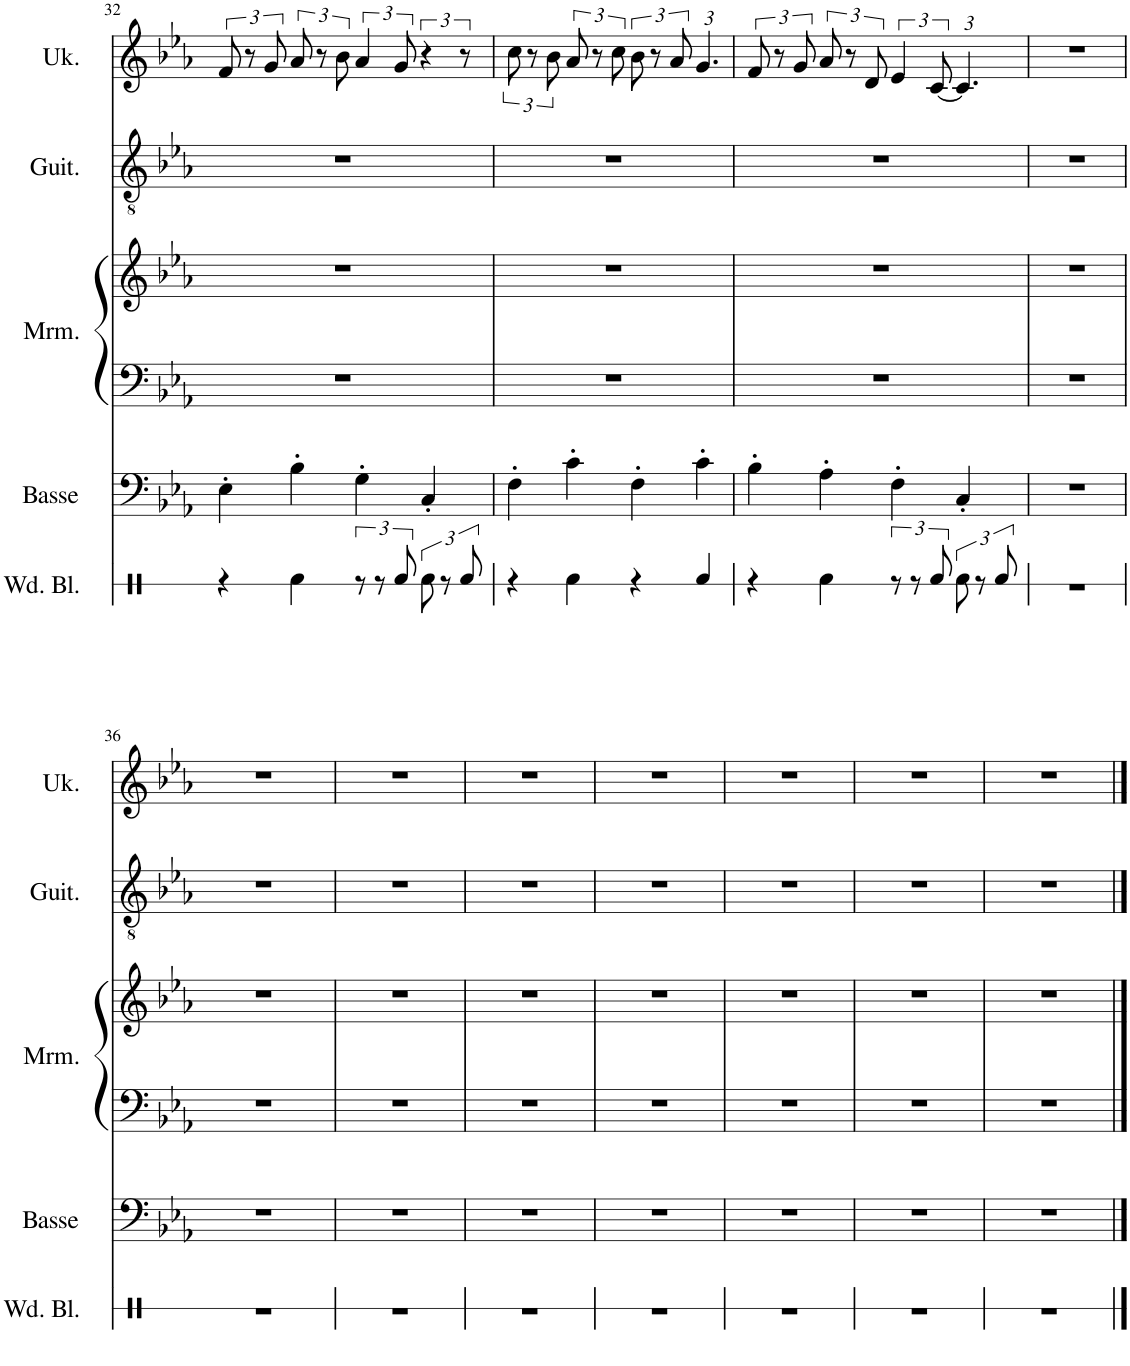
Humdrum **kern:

**kern	**kern	**kern	**kern	**kern	**kern
*part5	*part4	*part3	*part3	*part2	*part1
*staff6	*staff5	*staff4	*staff3	*staff2	*staff1
*I"Wood Blocks	*I"Basse acoustique	*I"Marimba	*	*I"Guitare classique	*I"Ukulélé
*I'Wd. Bl.	*I'Basse	*I'Mrm.	*	*I'Guit.	*I'Uk.
!!LO:PB:g=z
*clefX	*clefF4	*clefF4	*clefG2	*clefGv2	*clefG2
*	*Trd7c12	*	*	*	*
*k[]	*k[b-e-a-]	*k[b-e-a-]	*k[b-e-a-]	*k[b-e-a-]	*k[b-e-a-]
*M4/4	*M4/4	*M4/4	*M4/4	*M4/4	*M4/4
=32	=32	=32	=32	=32	=32
4r	4E-'\	1r	1r	1r	12f/
.	.	.	.	.	12r
.	.	.	.	.	12g/
4Rf\	4B-'\	.	.	.	12a-/
.	.	.	.	.	12r
.	.	.	.	.	12b-\
12r	4G'\	.	.	.	6a-/
12r	.	.	.	.	.
12Rf/	.	.	.	.	12g/
12Rf\	4C'/	.	.	.	4r
12r	.	.	.	.	.
12Rf/	.	.	.	.	.
=33	=33	=33	=33	=33	=33
4r	4F'\	1r	1r	1r	12cc\
.	.	.	.	.	12r
.	.	.	.	.	12b-\
4Rf\	4c'\	.	.	.	12a-/
.	.	.	.	.	12r
.	.	.	.	.	12cc\
4r	4F'\	.	.	.	12b-\
.	.	.	.	.	12r
.	.	.	.	.	12a-/
4Rf/	4c'\	.	.	.	6.g/
=34	=34	=34	=34	=34	=34
4r	4B-'\	1r	1r	1r	12f/
.	.	.	.	.	12r
.	.	.	.	.	12g/
4Rf\	4A-'\	.	.	.	12a-/
.	.	.	.	.	12r
.	.	.	.	.	12d/
12r	4F'\	.	.	.	6e-/
12r	.	.	.	.	.
12Rf/	.	.	.	.	[12c/
12Rf\	4C'/	.	.	.	6.c/]
12r	.	.	.	.	.
12Rf/	.	.	.	.	.
=35	=35	=35	=35	=35	=35
1r	1r	1r	1r	1r	1r
!!LO:LB:g=z
=36	=36	=36	=36	=36	=36
1r	1r	1r	1r	1r	1r
=37	=37	=37	=37	=37	=37
1r	1r	1r	1r	1r	1r
=38	=38	=38	=38	=38	=38
1r	1r	1r	1r	1r	1r
=39	=39	=39	=39	=39	=39
1r	1r	1r	1r	1r	1r
=40	=40	=40	=40	=40	=40
1r	1r	1r	1r	1r	1r
=41	=41	=41	=41	=41	=41
1r	1r	1r	1r	1r	1r
=42	=42	=42	=42	=42	=42
1r	1r	1r	1r	1r	1r
==	==	==	==	==	==
*-	*-	*-	*-	*-	*-
